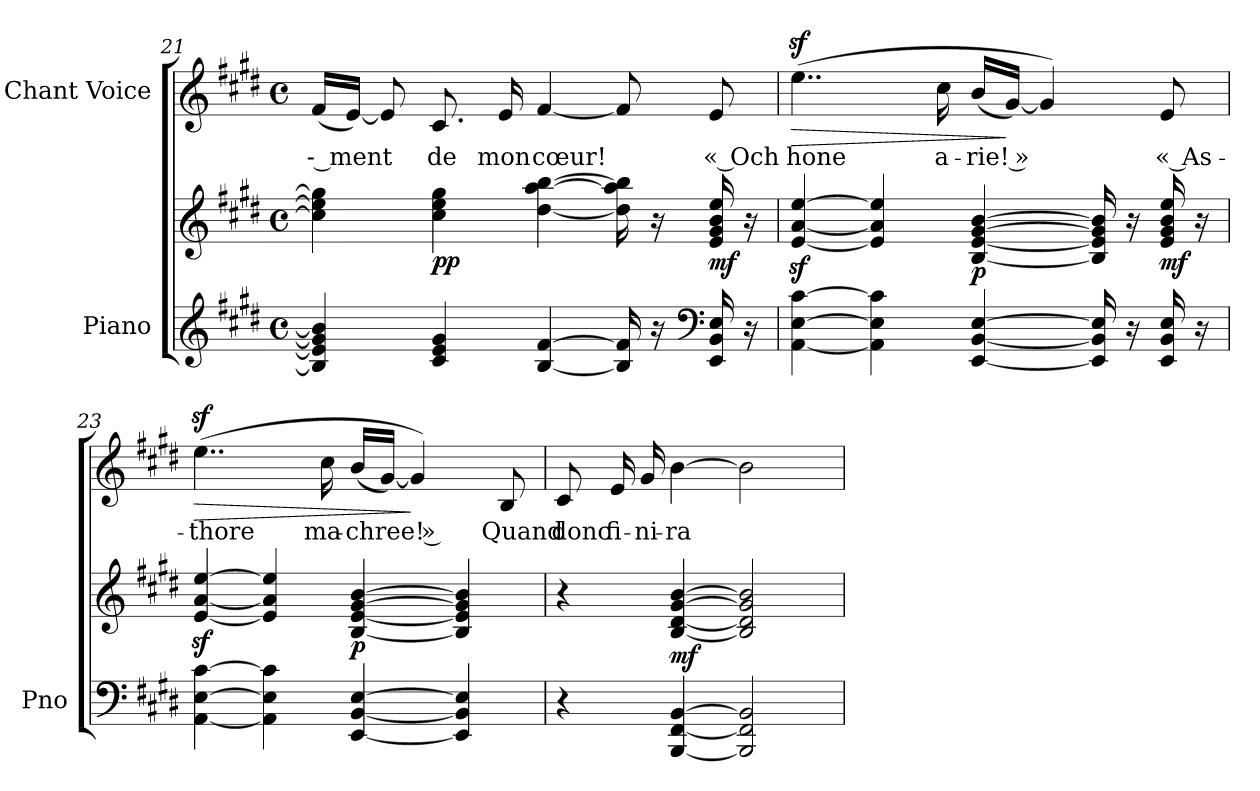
**kern	**kern	**dynam	**kern	**text	**dynam
*part2	*part2	*part2	*part1	*part1	*part1
*staff3	*staff2	*staff2/3	*staff1	*staff1	*staff1
*I"Piano	*	*	*I"Chant Voice	*	*
*I'Pno	*	*	*	*	*
*clefG2	*clefG2	*	*clefG2	*	*
*k[f#c#g#d#]	*k[f#c#g#d#]	*	*k[f#c#g#d#]	*	*
*M4/4	*M4/4	*	*M4/4	*	*
*met(c)	*met(c)	*	*met(c)	*	*
=21	=21	=21	=21	=21	=21
4B/] 4e/] 4g#/] 4b/]	4cc#\] 4ee\] 4gg#\]	.	(16f#/LL	-- ment	.
.	.	.	[16e/JJ)	.	.
.	.	.	8e/]	.	.
!	!	!LO:DY:b	!	!	!
4c#/ 4e/ 4g#/	4cc#\ 4ee\ 4gg#\	pp	8.c#/	de	.
.	.	.	16e/	mon	.
[4B/ [4f#/	[4dd#\ [4aa\ [4bb\	.	[4f#/	cœur!	.
16B/] 16f#/]	16dd#\] 16aa\] 16bb\]	.	8f#/]	.	.
16r	16r	.	.	.	.
*clefF4	*	*	*	*	*
!	!	!LO:DY:b	!	!	!
16EE/ 16BB/ 16E/	16e/ 16g#/ 16b/ 16ee/	mf	8e/	« Och	.
16r	16r	.	.	.	.
=22	=22	=22	=22	=22	=22
!	!	!	!	!	!LO:HP:b
[4AA\ [4E\ [4c#\	[4e/z< [>4a/z< [4ee/z<	.	(4..eez>\	hone	>
4AA\] 4E\] 4c#\]	4e/] 4a/] 4ee/]	.	.	.	.
.	.	.	16cc#\	a-	.
!	!	!LO:DY:b	!	!	!
[4EE/ [4BB/ [4E/	[4B/ [4e/ [>4g#/ [4b/	p	(16b/LL	-rie! »	.
.	.	.	[16g#/JJ)	.	]
.	.	.	4g#/])	.	.
16EE/] 16BB/] 16E/]	16B/] 16e/] 16g#/] 16b/]	.	.	.	.
16r	16r	.	.	.	.
!	!	!LO:DY:b	!	!	!
16EE/ 16BB/ 16E/	16e/ 16g#/ 16b/ 16ee/	mf	8e/	« As-	.
16r	16r	.	.	.	.
=23	=23	=23	=23	=23	=23
!	!	!	!	!	!LO:HP:b
[4AA\ [4E\ [4c#\	[4e/z< [>4a/z< [4ee/z<	.	(4..eez>\	-thore	>
4AA\] 4E\] 4c#\]	4e/] 4a/] 4ee/]	.	.	.	.
.	.	.	16cc#\	ma-	.
!	!	!LO:DY:b	!	!	!
[4EE/ [4BB/ [4E/	[4B/ [4e/ [>4g#/ [4b/	p	(16b/LL	-chree! »	.
.	.	.	[16g#/JJ)	.	.
.	.	.	4g#/])	.	]
4EE/] 4BB/] 4E/]	4B/] 4e/] 4g#/] 4b/]	.	.	.	.
.	.	.	8B/	Quand	.
=24	=24	=24	=24	=24	=24
4r	4r	.	8c#/	donc	.
.	.	.	16e/	fi-	.
.	.	.	16g#/	-ni-	.
!	!	!LO:DY:b	!	!	!
[4BBB/ [4FF#/ [4BB/	[4B/ [4d#/ [>4g#/ [4b/	mf	[4b\	-ra	.
2BBB/] 2FF#/] 2BB/]	2B/] 2d#/] 2g#/] 2b/]	.	2b\]	.	.
=	=	=	=	=	=
*-	*-	*-	*-	*-	*-
